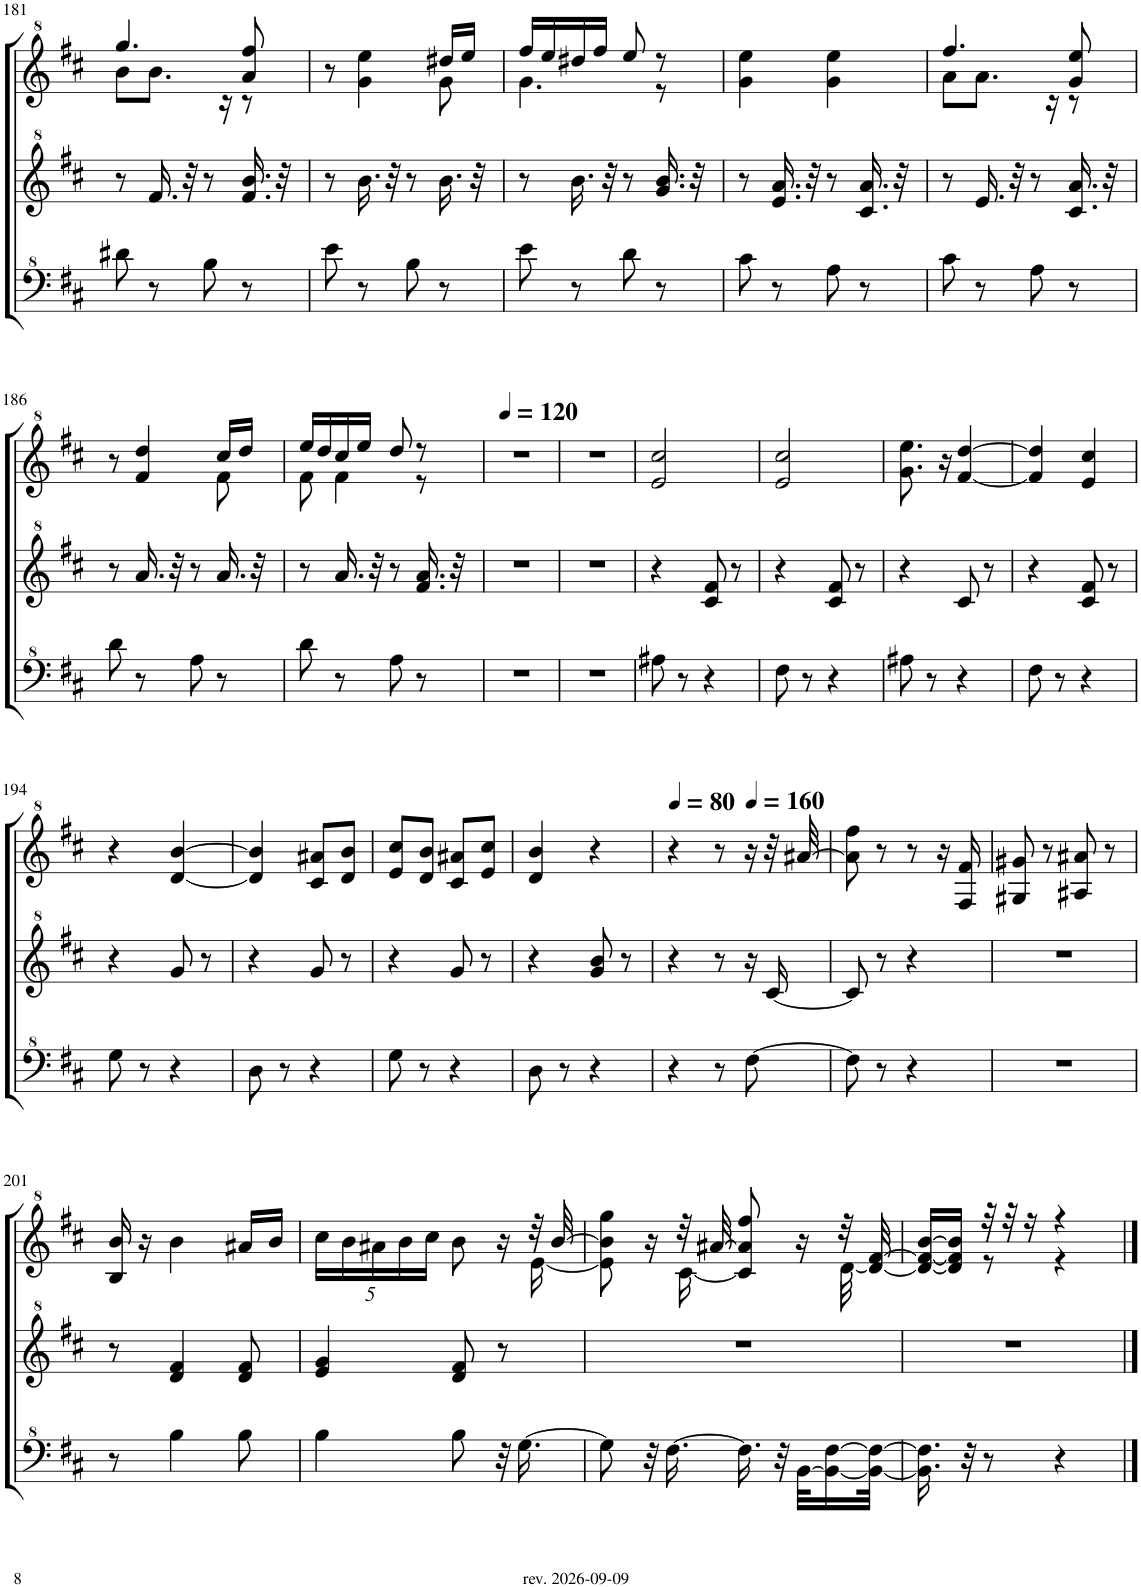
**kern	**kern	**kern
*part1	*part1	*part1
*staff3	*staff2	*staff1
*I"パンフルート	*	*
!!LO:PB:g=z
*clefF^4	*clefG^2	*clefG^2
*k[f#c#]	*k[f#c#]	*k[f#c#]
*M2/4	*M2/4	*M2/4
=181	=181	=181
*	*	*^
8dd#X\	8r	4.ggg/	8bb\L
8r	16.ff#/	.	8.bb\J
.	32r	.	.
8b\	8r	.	.
.	.	.	16r
8r	16.ff#/ 16.bb/	8aa/ 8fff#/	8r
.	32r	.	.
=182	=182	=182	=182
8ee\	8r	8r	4.ryy
8r	16.bb\	4gg\ 4eee\	.
.	32r	.	.
8b\	8r	.	.
8r	16.bb\	16ddd#X/LL	8gg\
.	.	16eee/JJ	.
.	32r	.	.
=183	=183	=183	=183
8ee\	8r	16fff#/LL	4.gg\
.	.	16eee/	.
8r	16.bb\	16ddd#X/	.
.	.	16fff#/JJ	.
.	32r	.	.
8dd\	8r	8eee/	.
8r	16.gg/ 16.bb/	8r	8r
.	32r	.	.
*	*	*v	*v
=184	=184	=184
8cc#\	8r	4gg\ 4eee\
8r	16.ee/ 16.aa/	.
.	32r	.
8a\	8r	4gg\ 4eee\
8r	16.cc#/ 16.aa/	.
.	32r	.
=185	=185	=185
*	*	*^
8cc#\	8r	4.fff#/	8aa\L
8r	16.ee/	.	8.aa\J
.	32r	.	.
8a\	8r	.	.
.	.	.	16r
8r	16.cc#/ 16.aa/	8gg/ 8eee/	8r
.	32r	.	.
!!LO:LB:g=z	!!
=186	=186	=186	=186
8dd\	8r	8r	4.ryy
8r	16.aa/	4ff#/ 4ddd/	.
.	32r	.	.
8a\	8r	.	.
8r	16.aa/	16ccc#/LL	8ff#\
.	.	16ddd/JJ	.
.	32r	.	.
=187	=187	=187	=187
8dd\	8r	16eee/LL	8ff#\
.	.	16ddd/	.
8r	16.aa/	16ccc#/	4ff#\
.	.	16eee/JJ	.
.	32r	.	.
8a\	8r	8ddd/	.
8r	16.ff#/ 16.aa/	8r	8r
.	32r	.	.
*	*	*v	*v
=188	=188	=188
*	*	*MM120
2r	2r	2r
=189	=189	=189
2r	2r	2r
=190	=190	=190
8a#X\	4r	2ee/ 2ccc#/
8r	.	.
4r	8cc#/ 8ff#/	.
.	8r	.
=191	=191	=191
8f#\	4r	2ee/ 2ccc#/
8r	.	.
4r	8cc#/ 8ff#/	.
.	8r	.
=192	=192	=192
8a#X\	4r	8.gg\ 8.eee\
8r	.	.
.	.	16r
4r	8cc#/	[4ff#/ [4ddd/
.	8r	.
=193	=193	=193
8f#\	4r	4ff#/] 4ddd/]
8r	.	.
4r	8cc#/ 8ff#/	4ee/ 4ccc#/
.	8r	.
!!LO:LB:g=z
=194	=194	=194
8g\	4r	4r
8r	.	.
4r	8gg/	[4dd/ [4bb/
.	8r	.
=195	=195	=195
8d\	4r	4dd/] 4bb/]
8r	.	.
4r	8gg/	8cc#/ 8aa#X/L
.	8r	8dd/ 8bb/J
=196	=196	=196
8g\	4r	8ee/ 8ccc#/L
8r	.	8dd/ 8bb/J
4r	8gg/	8cc#/ 8aa#X/L
.	8r	8ee/ 8ccc#/J
=197	=197	=197
8d\	4r	4dd/ 4bb/
8r	.	.
4r	8gg/ 8bb/	4r
.	8r	.
=198	=198	=198
*	*	*MM80
4r	4r	4r
8r	8r	8r
*	*	*MM160
[8f#\	16r	16r
.	[16cc#/	32r
.	.	[32aa#X/
=199	=199	=199
8f#\]	8cc#/]	8aa#\] 8fff#\
8r	8r	8r
4r	4r	8r
.	.	16r
.	.	16f#/ 16ff#/
=200	=200	=200
2r	2r	8g#X/ 8gg#X/
.	.	8r
.	.	8a#X/ 8aa#X/
.	.	8r
!!LO:LB:g=z
=201	=201	=201
8r	8r	16b/ 16bb/
.	.	16r
4b\	4dd/ 4ff#/	4bb\
8b\	8dd/ 8ff#/	16aa#X/LL
.	.	16bb/JJ
=202	=202	=202
*	*	*Xbrackettup
*	*	*^
4b\	4ee/ 4gg/	20ccc#\LL	4..ryy
.	.	20bb\	.
.	.	20aa#X\	.
.	.	20bb\	.
.	.	20ccc#\JJ	.
8b\	8dd/ 8ff#/	8bb\	.
32r	8r	16r	.
[16.g\	.	.	.
.	.	32r	[16ee\
.	.	[32bb/	.
=203	=203	=203	=203
8g\]	2r	8ee\] 8bb\] 8ggg\	8.ryy
32r	.	16r	.
[16.f#\	.	.	.
.	.	32r	[16cc#\
.	.	[32aa#X/	.
16.f#\]	.	8cc#/] 8aa#/] 8fff#/	8.ryy
32r	.	.	.
[32B\KLL	.	16r	.
16B\_ [16f#\	.	.	.
.	.	32r	[32dd\
32B\_ 32f#\_JJk	.	32dd/_ [32ff#/	32ryy
=204	=204	=204	=204
16.B\] 16.f#\]	2r	16dd/_ 16ff#/_ [16bb/LL	8ryy
.	.	16dd/] 16ff#/] 16bb/]JJ	.
32r	.	.	.
8r	.	32r	8r
.	.	32r	.
.	.	16r	.
4r	.	4r	4r
*	*	*v	*v
==	==	==
*-	*-	*-
